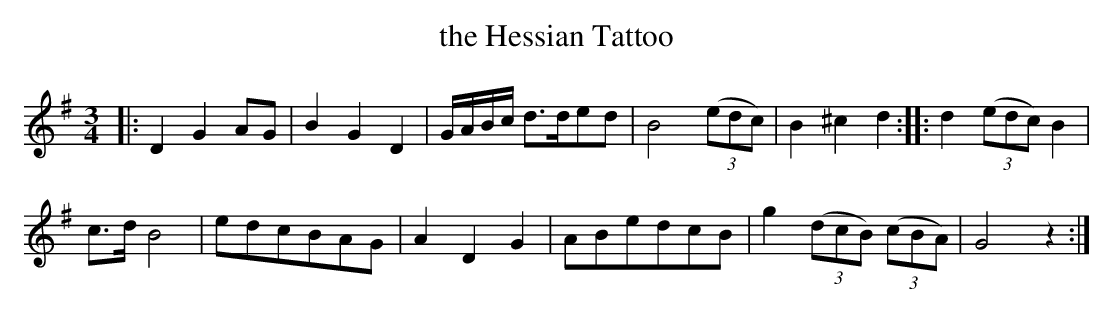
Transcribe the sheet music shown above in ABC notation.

X:1
T: the Hessian Tattoo
M: 3/4
L: 1/8
K: G
|:\
D2 G2 AG | B2 G2 D2 |\
G/A/B/c/ d>ded | B4 ((3edc) |\
B2 ^c2 d2 :: d2 ((3edc) B2 |
c>d B4 | edcBAG |\
A2 D2 G2 | ABedcB |\
g2 ((3dcB) ((3cBA) | G4 z2 :|
